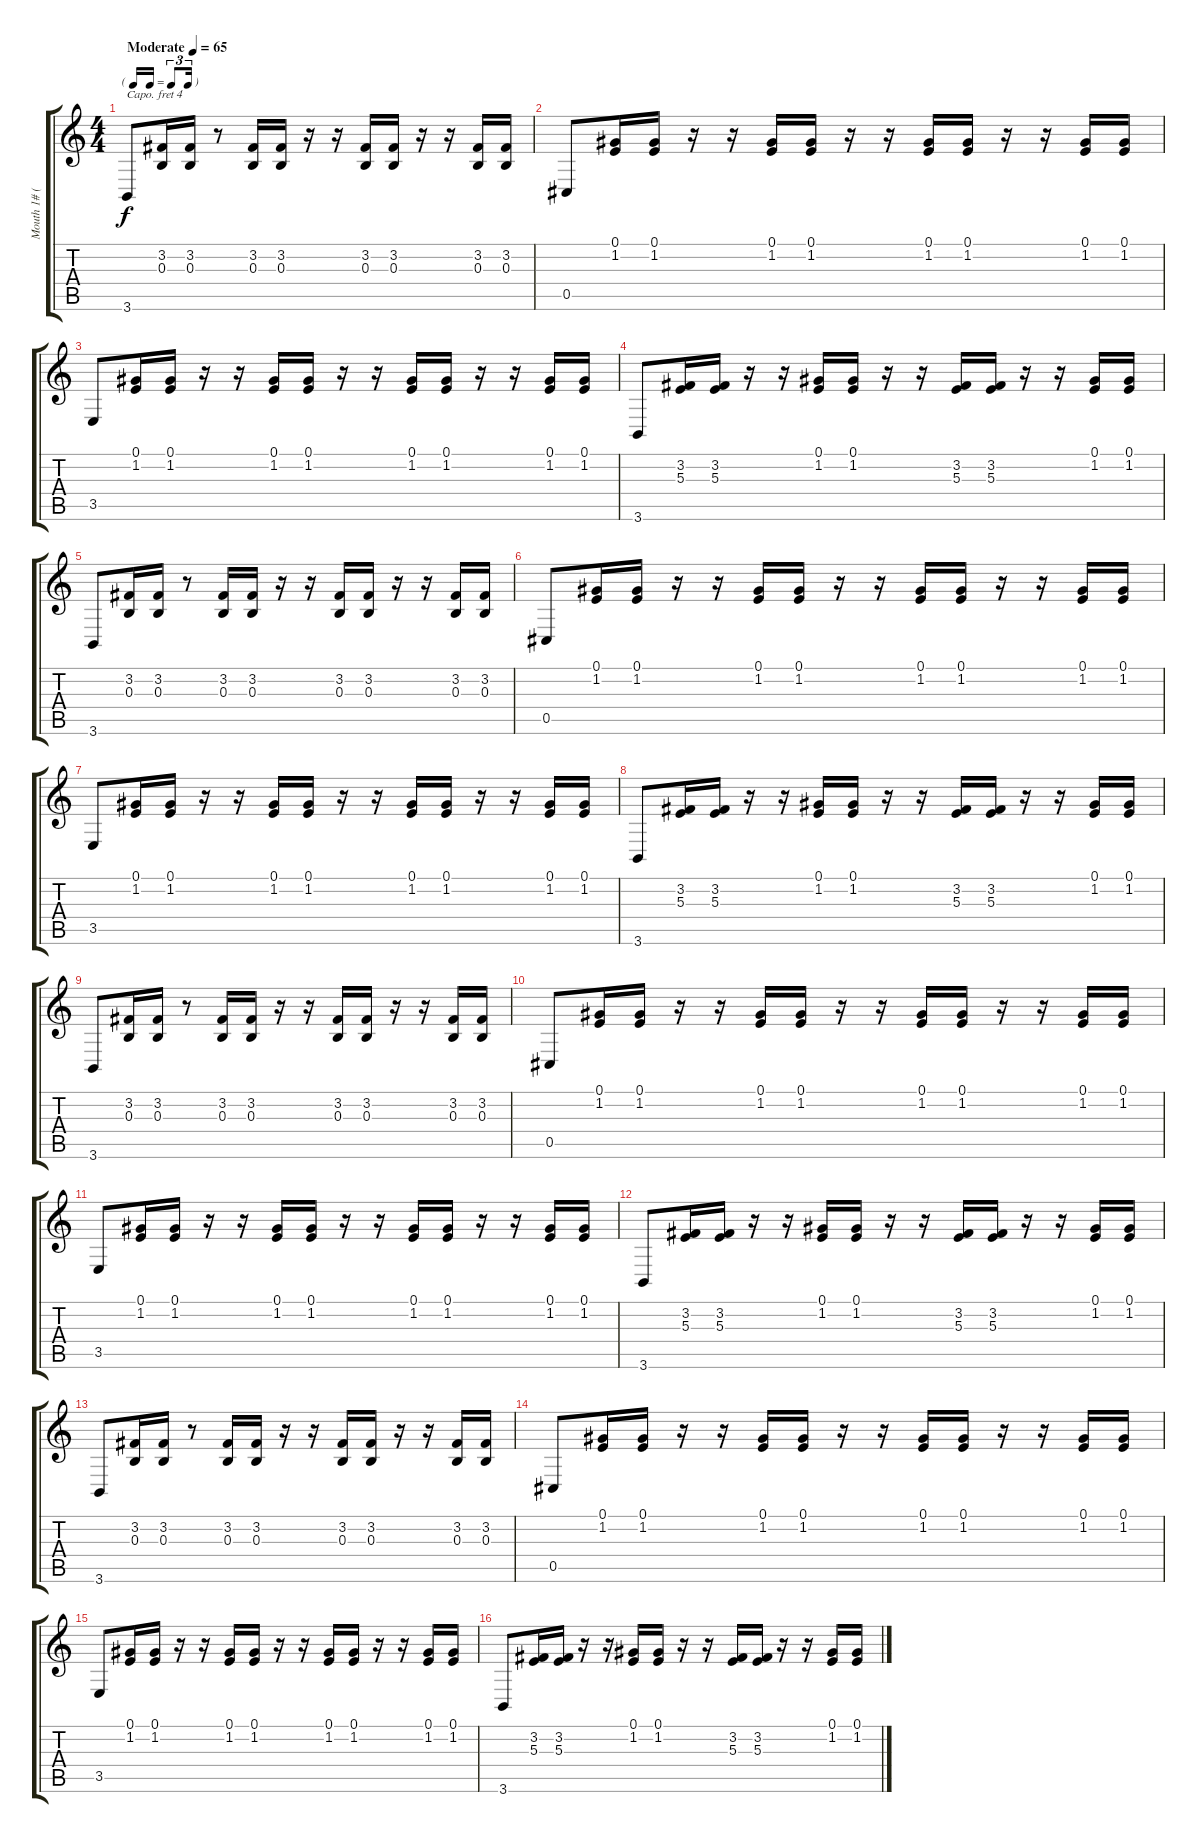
\track ("Mouth 1# (guitar)" "Mouth 1# (") {instrument lead3calliope}
\staff {score tabs}
\capo 4
\tuning (E4 B3 G3 D3 A2 E2) {hide}
\ts (4 4)
\tf triplet16th
\tempo (65 "Moderate")
\clef g2
\ks c
3.6.8{dy f instrument lead3calliope} (3.2 0.3).16 (3.2 0.3).16 r.8 (3.2 0.3).16 (3.2 0.3).16 r.16 r.16 (3.2 0.3).16 (3.2 0.3).16 r.16 r.16 (3.2 0.3).16 (3.2 0.3).16 |
0.5.8 (0.1 1.2).16 (0.1 1.2).16 r.16 r.16 (0.1 1.2).16 (0.1 1.2).16 r.16 r.16 (0.1 1.2).16 (0.1 1.2).16 r.16 r.16 (0.1 1.2).16 (0.1 1.2).16 |
3.5.8 (0.1 1.2).16 (0.1 1.2).16 r.16 r.16 (0.1 1.2).16 (0.1 1.2).16 r.16 r.16 (0.1 1.2).16 (0.1 1.2).16 r.16 r.16 (0.1 1.2).16 (0.1 1.2).16 |
3.6.8 (3.2 5.3).16 (3.2 5.3).16 r.16 r.16 (0.1 1.2).16 (0.1 1.2).16 r.16 r.16 (3.2 5.3).16 (3.2 5.3).16 r.16 r.16 (0.1 1.2).16 (0.1 1.2).16 |
3.6.8 (3.2 0.3).16 (3.2 0.3).16 r.8 (3.2 0.3).16 (3.2 0.3).16 r.16 r.16 (3.2 0.3).16 (3.2 0.3).16 r.16 r.16 (3.2 0.3).16 (3.2 0.3).16 |
0.5.8 (0.1 1.2).16 (0.1 1.2).16 r.16 r.16 (0.1 1.2).16 (0.1 1.2).16 r.16 r.16 (0.1 1.2).16 (0.1 1.2).16 r.16 r.16 (0.1 1.2).16 (0.1 1.2).16 |
3.5.8 (0.1 1.2).16 (0.1 1.2).16 r.16 r.16 (0.1 1.2).16 (0.1 1.2).16 r.16 r.16 (0.1 1.2).16 (0.1 1.2).16 r.16 r.16 (0.1 1.2).16 (0.1 1.2).16 |
3.6.8 (3.2 5.3).16 (3.2 5.3).16 r.16 r.16 (0.1 1.2).16 (0.1 1.2).16 r.16 r.16 (3.2 5.3).16 (3.2 5.3).16 r.16 r.16 (0.1 1.2).16 (0.1 1.2).16 |
3.6.8 (3.2 0.3).16 (3.2 0.3).16 r.8 (3.2 0.3).16 (3.2 0.3).16 r.16 r.16 (3.2 0.3).16 (3.2 0.3).16 r.16 r.16 (3.2 0.3).16 (3.2 0.3).16 |
0.5.8 (0.1 1.2).16 (0.1 1.2).16 r.16 r.16 (0.1 1.2).16 (0.1 1.2).16 r.16 r.16 (0.1 1.2).16 (0.1 1.2).16 r.16 r.16 (0.1 1.2).16 (0.1 1.2).16 |
3.5.8 (0.1 1.2).16 (0.1 1.2).16 r.16 r.16 (0.1 1.2).16 (0.1 1.2).16 r.16 r.16 (0.1 1.2).16 (0.1 1.2).16 r.16 r.16 (0.1 1.2).16 (0.1 1.2).16 |
3.6.8 (3.2 5.3).16 (3.2 5.3).16 r.16 r.16 (0.1 1.2).16 (0.1 1.2).16 r.16 r.16 (3.2 5.3).16 (3.2 5.3).16 r.16 r.16 (0.1 1.2).16 (0.1 1.2).16 |
3.6.8 (3.2 0.3).16 (3.2 0.3).16 r.8 (3.2 0.3).16 (3.2 0.3).16 r.16 r.16 (3.2 0.3).16 (3.2 0.3).16 r.16 r.16 (3.2 0.3).16 (3.2 0.3).16 |
0.5.8 (0.1 1.2).16 (0.1 1.2).16 r.16 r.16 (0.1 1.2).16 (0.1 1.2).16 r.16 r.16 (0.1 1.2).16 (0.1 1.2).16 r.16 r.16 (0.1 1.2).16 (0.1 1.2).16 |
3.5.8 (0.1 1.2).16 (0.1 1.2).16 r.16 r.16 (0.1 1.2).16 (0.1 1.2).16 r.16 r.16 (0.1 1.2).16 (0.1 1.2).16 r.16 r.16 (0.1 1.2).16 (0.1 1.2).16 |
3.6.8 (3.2 5.3).16 (3.2 5.3).16 r.16 r.16 (0.1 1.2).16 (0.1 1.2).16 r.16 r.16 (3.2 5.3).16 (3.2 5.3).16 r.16 r.16 (0.1 1.2).16 (0.1 1.2).16
